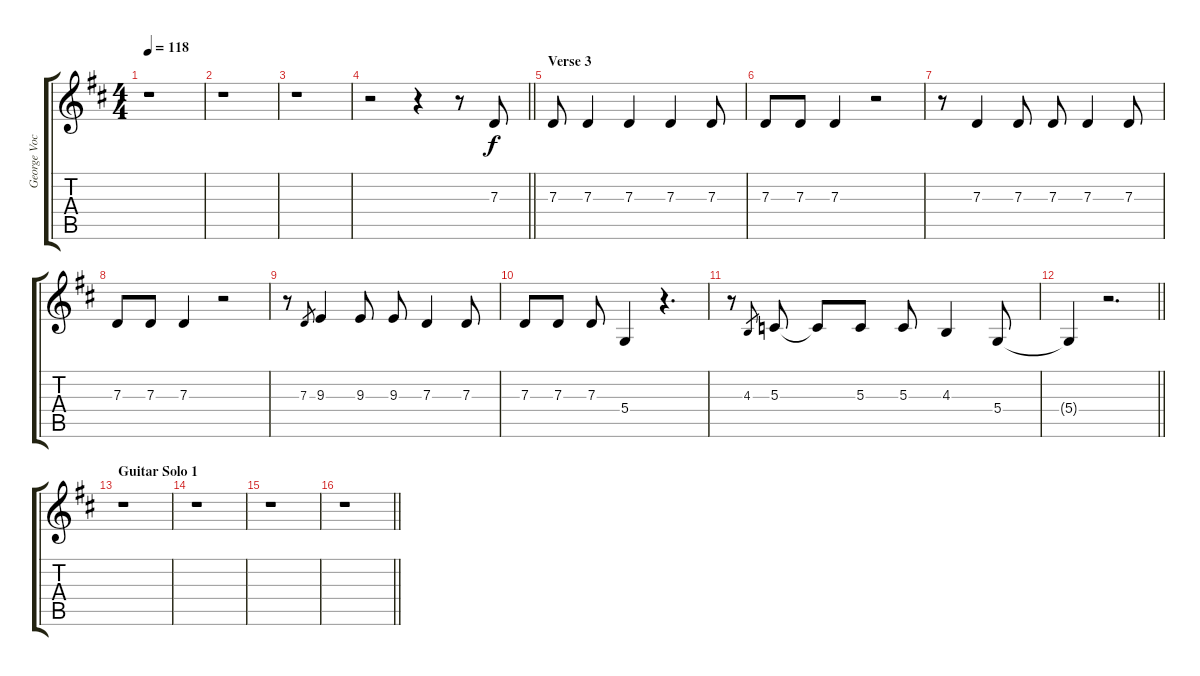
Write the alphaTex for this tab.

\track ("George Vocals" "George Voc") {instrument altosax}
\staff {score tabs}
\tuning (E4 B3 G3 D3 A2 E2) {hide}
\ts (4 4)
\tempo 118
\clef g2
\ks d
r.1{dy f} |
r.1 |
r.1 |
\barLineRight lightlight
r.2 r.4 r.8 7.3.8 |
\section ("" "Verse 3")
7.3.8 7.3.4 7.3.4 7.3.4 7.3.8 |
7.3.8 7.3.8 7.3.4 r.2 |
r.8 7.3.4 7.3.8 7.3.8 7.3.4 7.3.8 |
7.3.8 7.3.8 7.3.4 r.2 |
r.8 7.3.8{gr} 9.3.4 9.3.8 9.3.8 7.3.4 7.3.8 |
7.3.8 7.3.8 7.3.8 5.4.4 r.4{d} |
r.8 4.3.8{gr} 5.3.8 5.3{t}.8 5.3.8 5.3.8 4.3.4 5.4.8 |
\barLineRight lightlight
5.4{t}.4 r.2{d} |
\section ("" "Guitar Solo 1")
r.1 |
r.1 |
r.1 |
\barLineRight lightlight
r.1
